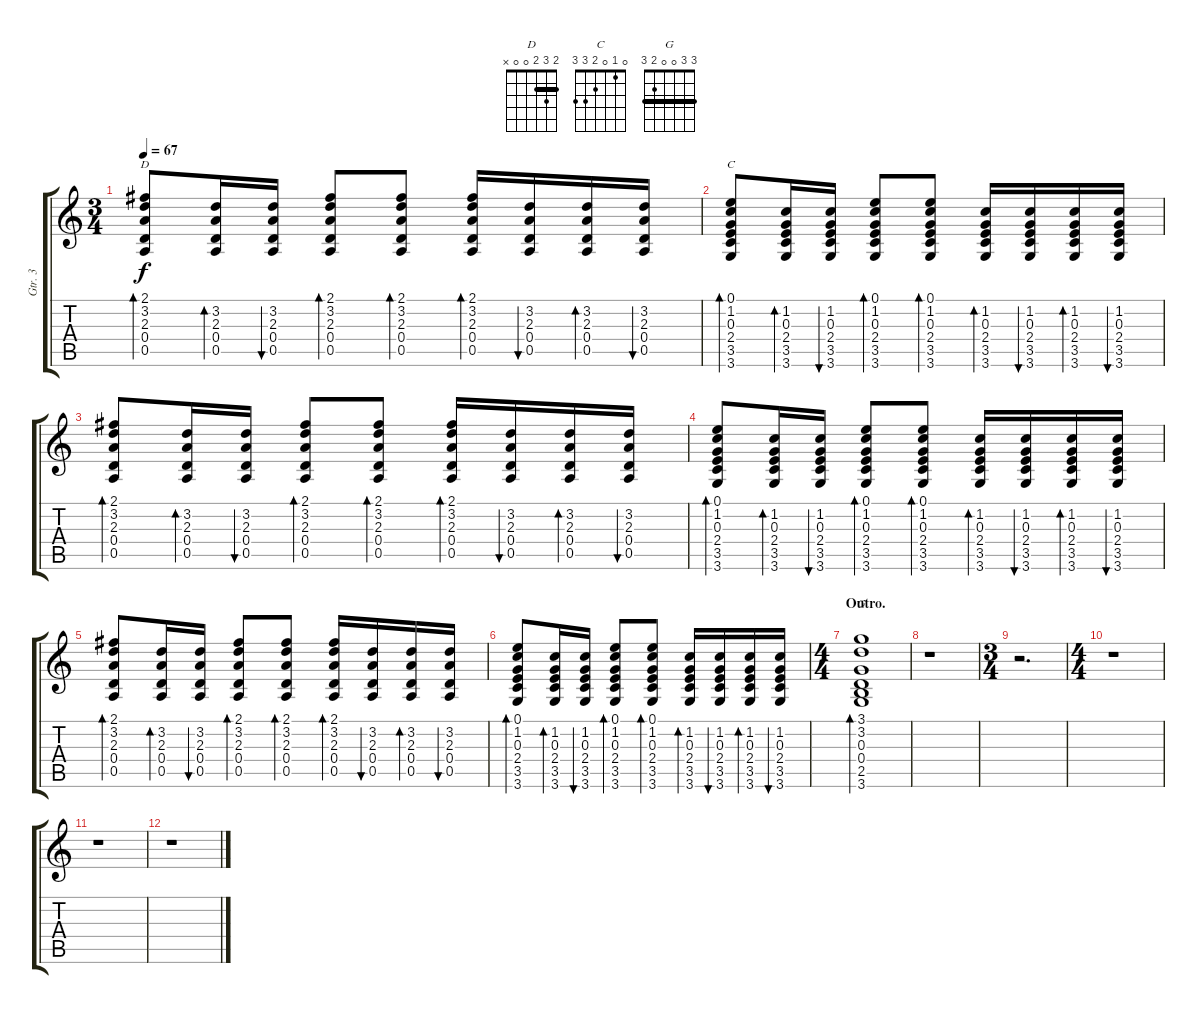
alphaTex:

\track ("Gtr. 3" "Gtr. 3") {instrument acousticguitarsteel}
\staff {score tabs}
\tuning (E4 B3 G3 D3 A2 E2) {hide}
\chord ("D" 2 3 2 0 0 x) {barre 2}
\chord ("C" 0 1 0 2 3 3)
\chord ("G" 3 3 0 0 2 3) {barre 3}
\ts (3 4)
\tempo 67
\clef g2
\ks c
(2.1 3.2 2.3 0.4 0.5).8{bd 60 ch "D" dy f} (3.2 2.3 0.4 0.5).16{bd 30} (3.2 2.3 0.4 0.5).16{bu 30} (2.1 3.2 2.3 0.4 0.5).8{bd 60} (2.1 3.2 2.3 0.4 0.5).8{bd 60} (2.1 3.2 2.3 0.4 0.5).16{bd 30} (3.2 2.3 0.4 0.5).16{bu 30} (3.2 2.3 0.4 0.5).16{bd 30} (3.2 2.3 0.4 0.5).16{bu 30} |
(0.1 1.2 0.3 2.4 3.5 3.6).8{bd 60 ch "C"} (1.2 0.3 2.4 3.5 3.6).16{bd 30} (1.2 0.3 2.4 3.5 3.6).16{bu 30} (0.1 1.2 0.3 2.4 3.5 3.6).8{bd 60} (0.1 1.2 0.3 2.4 3.5 3.6).8{bd 60} (1.2 0.3 2.4 3.5 3.6).16{bd 30} (1.2 0.3 2.4 3.5 3.6).16{bu 30} (1.2 0.3 2.4 3.5 3.6).16{bd 30} (1.2 0.3 2.4 3.5 3.6).16{bu 30} |
(2.1 3.2 2.3 0.4 0.5).8{bd 60} (3.2 2.3 0.4 0.5).16{bd 30} (3.2 2.3 0.4 0.5).16{bu 30} (2.1 3.2 2.3 0.4 0.5).8{bd 60} (2.1 3.2 2.3 0.4 0.5).8{bd 60} (2.1 3.2 2.3 0.4 0.5).16{bd 30} (3.2 2.3 0.4 0.5).16{bu 30} (3.2 2.3 0.4 0.5).16{bd 30} (3.2 2.3 0.4 0.5).16{bu 30} |
(0.1 1.2 0.3 2.4 3.5 3.6).8{bd 60} (1.2 0.3 2.4 3.5 3.6).16{bd 30} (1.2 0.3 2.4 3.5 3.6).16{bu 30} (0.1 1.2 0.3 2.4 3.5 3.6).8{bd 60} (0.1 1.2 0.3 2.4 3.5 3.6).8{bd 60} (1.2 0.3 2.4 3.5 3.6).16{bd 30} (1.2 0.3 2.4 3.5 3.6).16{bu 30} (1.2 0.3 2.4 3.5 3.6).16{bd 30} (1.2 0.3 2.4 3.5 3.6).16{bu 30} |
(2.1 3.2 2.3 0.4 0.5).8{bd 60} (3.2 2.3 0.4 0.5).16{bd 30} (3.2 2.3 0.4 0.5).16{bu 30} (2.1 3.2 2.3 0.4 0.5).8{bd 60} (2.1 3.2 2.3 0.4 0.5).8{bd 60} (2.1 3.2 2.3 0.4 0.5).16{bd 30} (3.2 2.3 0.4 0.5).16{bu 30} (3.2 2.3 0.4 0.5).16{bd 30} (3.2 2.3 0.4 0.5).16{bu 30} |
(0.1 1.2 0.3 2.4 3.5 3.6).8{bd 60} (1.2 0.3 2.4 3.5 3.6).16{bd 30} (1.2 0.3 2.4 3.5 3.6).16{bu 30} (0.1 1.2 0.3 2.4 3.5 3.6).8{bd 60} (0.1 1.2 0.3 2.4 3.5 3.6).8{bd 60} (1.2 0.3 2.4 3.5 3.6).16{bd 30} (1.2 0.3 2.4 3.5 3.6).16{bu 30} (1.2 0.3 2.4 3.5 3.6).16{bd 30} (1.2 0.3 2.4 3.5 3.6).16{bu 30} |
\ts (4 4)
\section ("" "Outro.")
(3.1 3.2 0.3 0.4 2.5 3.6).1{bd 120 ch "G" volume 10} |
r.1 |
\ts (3 4)
r.2{d} |
\ts (4 4)
r.1 |
r.1 |
r.1
